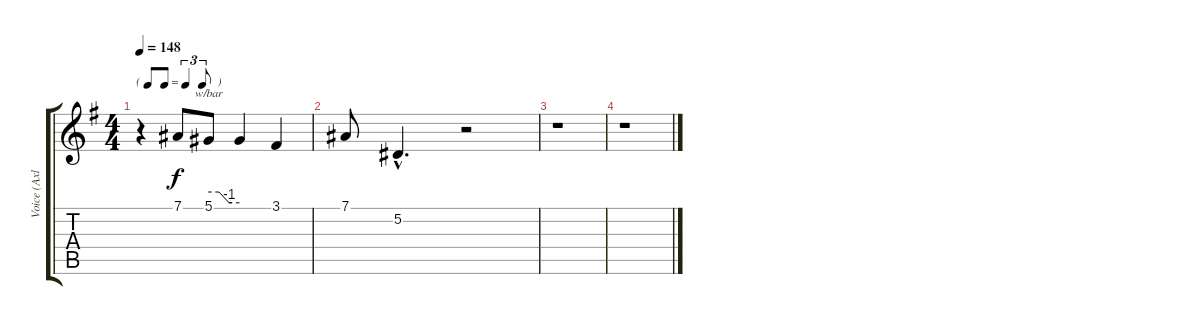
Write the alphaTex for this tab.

\track ("Voice (Axl)" "Voice (Axl") {instrument lead2sawtooth}
\staff {score tabs}
\tuning (Eb4 Bb3 Gb3 Db3 Ab2 Eb2) {hide}
\ts (4 4)
\tf triplet8th
\tempo 148
\clef g2
\ks g
r.4{dy f} 7.1.8 5.1.8{tbe (custom default 0 0 20 0 40 -4 45 -4 60 -4)} 5.1{t}.4 3.1.4 |
7.1.8 5.2{hac}.4{d} r.2 |
r.1 |
r.1
